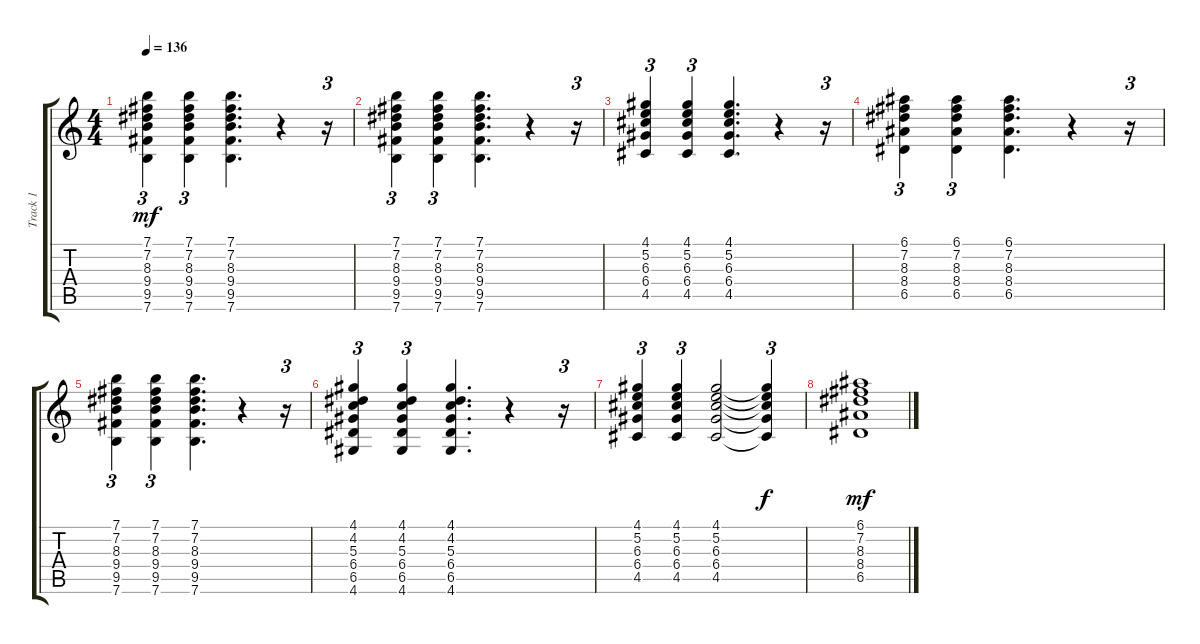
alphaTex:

\track ("Track 1" "Track 1") {instrument distortionguitar}
\staff {score tabs}
\tuning (E4 B3 G3 D3 A2 E2) {hide}
\ts (4 4)
\tempo 136
\clef g2
\ks c
(7.1 7.2 8.3 9.4 9.5 7.6).4{tu (3 2) dy mf} (7.1 7.2 8.3 9.4 9.5 7.6).4{tu (3 2)} (7.1 7.2 8.3 9.4 9.5 7.6).4{d} r.4 r.16{tu (3 2)} |
(7.1 7.2 8.3 9.4 9.5 7.6).4{tu (3 2)} (7.1 7.2 8.3 9.4 9.5 7.6).4{tu (3 2)} (7.1 7.2 8.3 9.4 9.5 7.6).4{d} r.4 r.16{tu (3 2)} |
(4.1 5.2 6.3 6.4 4.5).4{tu (3 2)} (4.1 5.2 6.3 6.4 4.5).4{tu (3 2)} (4.1 5.2 6.3 6.4 4.5).4{d} r.4 r.16{tu (3 2)} |
(6.1 7.2 8.3 8.4 6.5).4{tu (3 2)} (6.1 7.2 8.3 8.4 6.5).4{tu (3 2)} (6.1 7.2 8.3 8.4 6.5).4{d} r.4 r.16{tu (3 2)} |
(7.1 7.2 8.3 9.4 9.5 7.6).4{tu (3 2)} (7.1 7.2 8.3 9.4 9.5 7.6).4{tu (3 2)} (7.1 7.2 8.3 9.4 9.5 7.6).4{d} r.4 r.16{tu (3 2)} |
(4.1 4.2 5.3 6.4 6.5 4.6).4{tu (3 2)} (4.1 4.2 5.3 6.4 6.5 4.6).4{tu (3 2)} (4.1 4.2 5.3 6.4 6.5 4.6).4{d} r.4 r.16{tu (3 2)} |
(4.1 5.2 6.3 6.4 4.5).4{tu (3 2)} (4.1 5.2 6.3 6.4 4.5).4{tu (3 2)} (4.1 5.2 6.3 6.4 4.5).2 (4.1{t} 5.2{t} 6.3{t} 6.4{t} 4.5{t}).4{tu (3 2) dy f} |
(6.1 7.2 8.3 8.4 6.5).1{dy mf}
